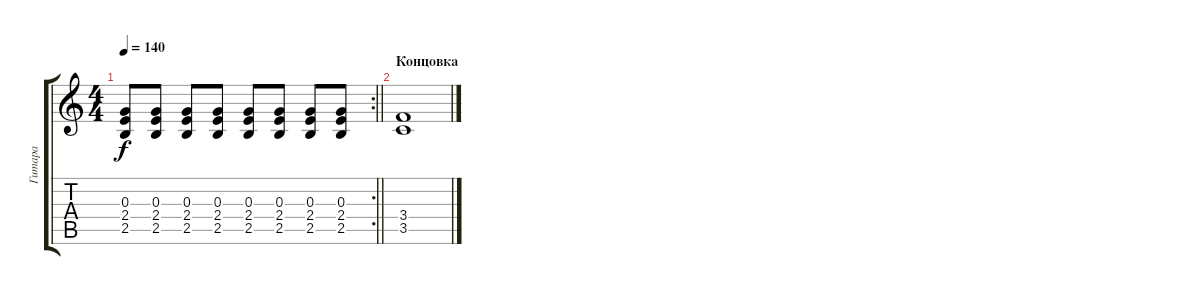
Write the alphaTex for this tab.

\track ("Гитара" "Гитара") {instrument acousticguitarsteel}
\staff {score tabs}
\tuning (E4 B3 G3 D3 A2 E2) {hide}
\rc 2
\ts (4 4)
\tempo 140
\clef g2
\barLineRight lightlight
\ks c
(0.3 2.4 2.5).8{dy f} (0.3 2.4 2.5).8 (0.3 2.4 2.5).8 (0.3 2.4 2.5).8 (0.3 2.4 2.5).8 (0.3 2.4 2.5).8 (0.3 2.4 2.5).8 (0.3 2.4 2.5).8 |
\section ("" "Концовка")
(3.4 3.5).1{instrument acousticguitarsteel}
